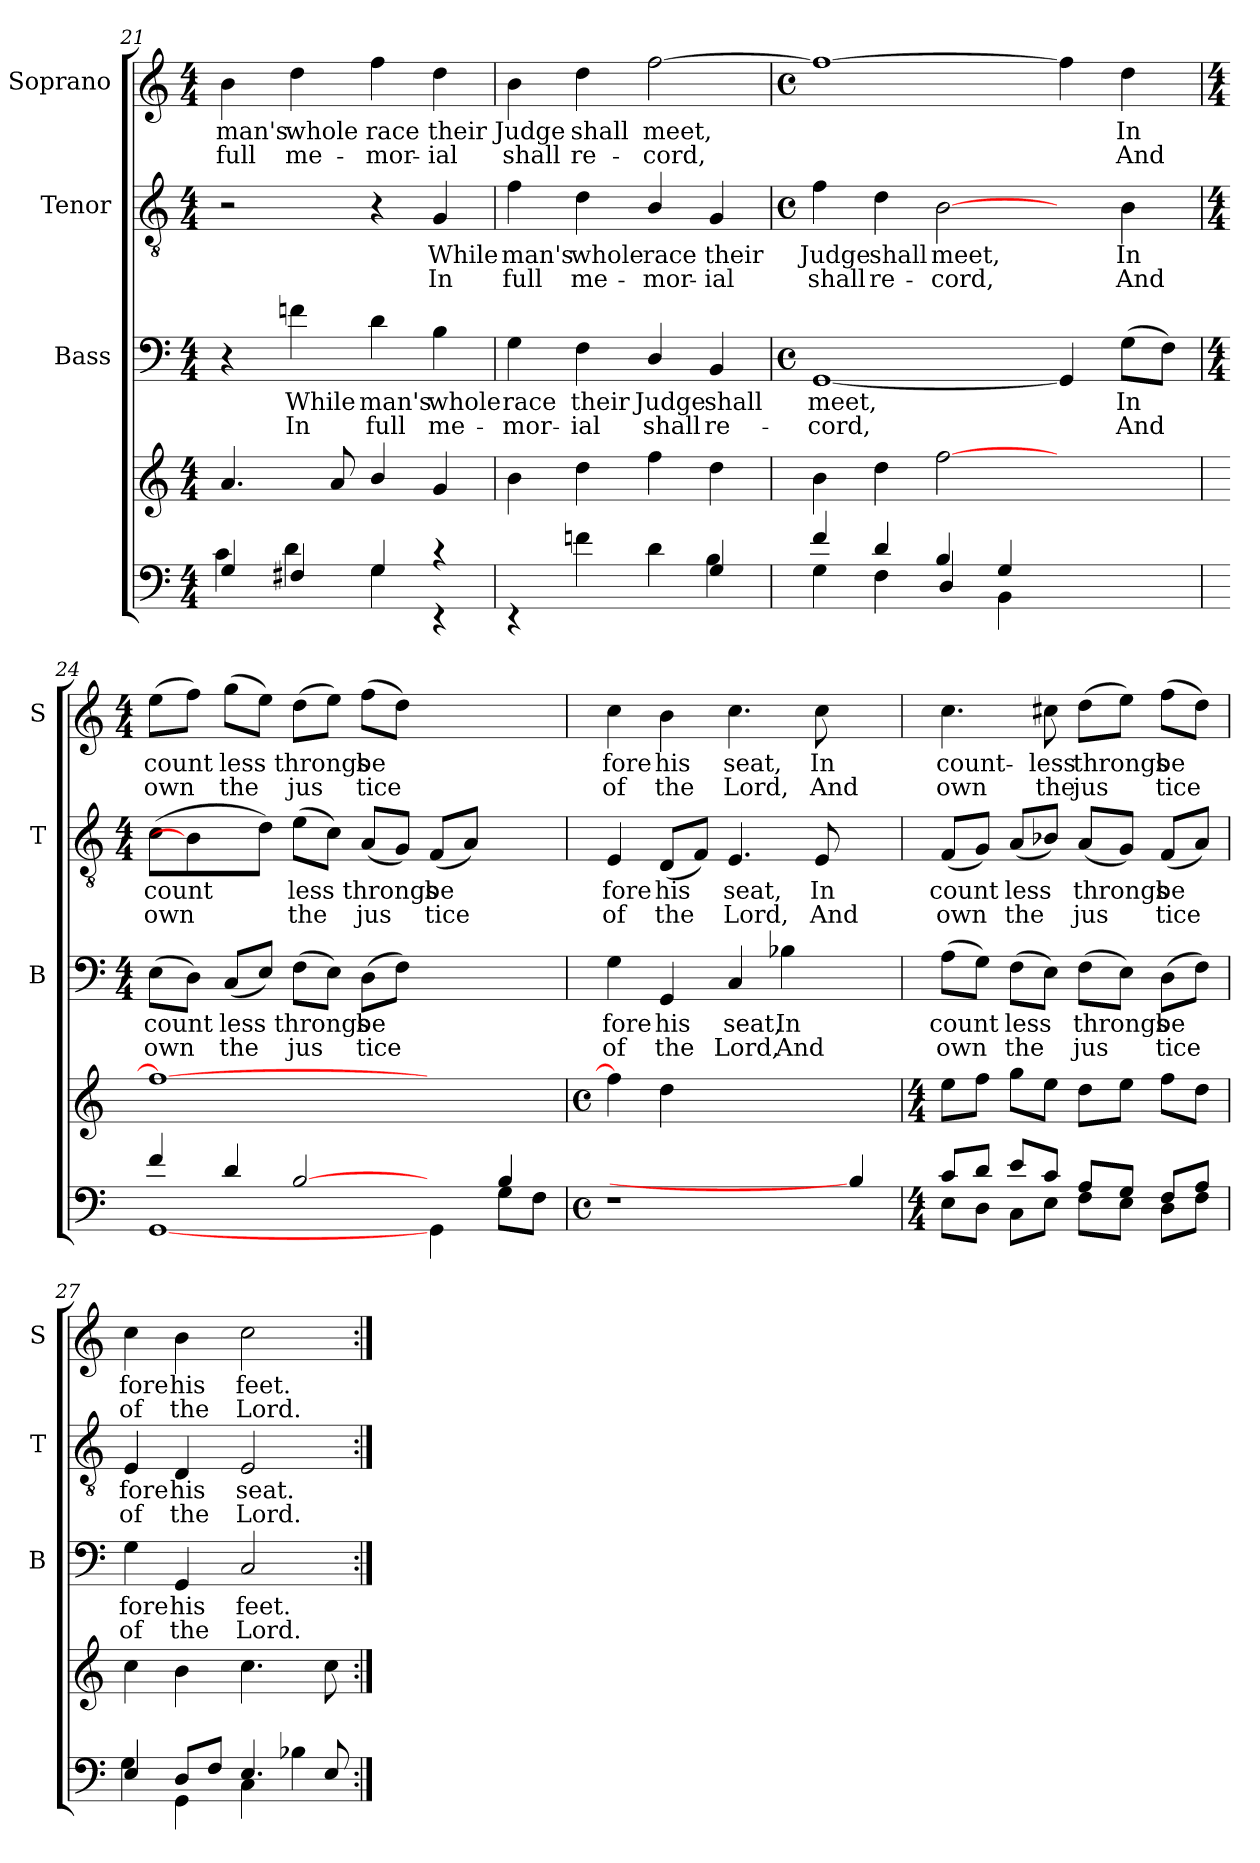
**kern	**kern	**kern	**text	**text	**kern	**text	**text	**kern	**text	**text
*part5	*part4	*part3	*part3	*part3	*part2	*part2	*part2	*part1	*part1	*part1
*staff5	*staff4	*staff3	*staff3	*staff3	*staff2	*staff2	*staff2	*staff1	*staff1	*staff1
*	*	*I"Bass	*	*	*I"Tenor	*	*	*I"Soprano	*	*
*	*	*I'B	*	*	*I'T	*	*	*I'S	*	*
!!LO:LB:g=z
*clefF4	*clefG2	*clefF4	*	*	*clefGv2	*	*	*clefG2	*	*
*k[]	*k[]	*k[]	*	*	*k[]	*	*	*k[]	*	*
*C:	*C:	*C:	*	*	*C:	*	*	*C:	*	*
*M4/4	*M4/4	*M4/4	*	*	*M4/4	*	*	*M4/4	*	*
=21	=21	=21	=21	=21	=21	=21	=21	=21	=21	=21
*^	*	*	*	*	*	*	*	*	*	*
!	!	!	!	!	!	!	!	!	!	!LO:LY:b	!LO:LY:b
4G/	4c\	4.a/	4r	.	.	2r	.	.	4b\	man's	full
!	!	!	!	!LO:LY:b	!LO:LY:b	!	!	!	!	!LO:LY:b	!LO:LY:b
4F#X/	4d\	.	4fni\	While	In	.	.	.	4dd\	whole	me-
.	.	8a/	.	.	.	.	.	.	.	.	.
!	!	!	!	!LO:LY:b	!LO:LY:b	!	!	!	!	!LO:LY:b	!LO:LY:b
4G/	4G\	4b/	4d\	man's	full	4r	.	.	4ff\	race	-mor-
!	!	!	!	!LO:LY:b	!LO:LY:b	!	!LO:LY:b	!LO:LY:b	!	!LO:LY:b	!LO:LY:b
4rc	4rEE	4g/	4B\	whole	me-	4G/	While	In	4dd\	their	-ial
=22	=22	=22	=22	=22	=22	=22	=22	=22	=22	=22	=22
!	!	!	!	!LO:LY:b	!LO:LY:b	!	!LO:LY:b	!LO:LY:b	!	!LO:LY:b	!LO:LY:b
2ryy	4rEE	4b\	4G\	race	-mor-	4f\	man's	full	4b\	Judge	shall
!	!	!	!	!LO:LY:b	!LO:LY:b	!	!LO:LY:b	!LO:LY:b	!	!LO:LY:b	!LO:LY:b
.	4fni\	4dd\	4F\	their	-ial	4d\	whole	me-	4dd\	shall	re-
!	!	!	!	!LO:LY:b	!LO:LY:b	!	!LO:LY:b	!LO:LY:b	!	!LO:LY:b	!LO:LY:b
4ryy	4d\	4ff\	4D/	Judge	shall	4B/	race	-mor-	[2ff\	meet,	-cord,
!	!	!	!	!LO:LY:b	!LO:LY:b	!	!LO:LY:b	!LO:LY:b	!	!	!
4G/	4B\	4dd\	4BB/	shall	re-	4G/	their	-ial	.	.	.
=23	=23	=23	=23	=23	=23	=23	=23	=23	=23	=23	=23
*	*	*	*M4/4	*	*	*M4/4	*	*	*M4/4	*	*
*	*	*	*met(c)	*	*	*met(c)	*	*	*met(c)	*	*
!	!	!	!	!LO:LY:b	!LO:LY:b	!	!LO:LY:b	!LO:LY:b	!	!	!
4f/	4G\	4b\	[1GG	meet,	-cord,	4f\	Judge	shall	1ff_	.	.
!	!	!	!	!	!	!	!LO:LY:b	!LO:LY:b	!	!	!
4d/	4F\	4dd\	.	.	.	4d\	shall	re-	.	.	.
!	!	!	!	!	!	!	!LO:LY:b	!LO:LY:b	!	!	!
4B/	4D/	[2ff\	.	.	.	[2B\	meet,	-cord,	.	.	.
4G/	4BB\	.	.	.	.	.	.	.	.	.	.
2ryy	2ryy	2ryy	4GG/]	.	.	4ryy	.	.	4ff\]	.	.
!	!	!	!	!LO:LY:b	!LO:LY:b	!	!LO:LY:b	!LO:LY:b	!	!LO:LY:b	!LO:LY:b
.	.	.	(>8G\L	In	And	4B\	In	And	4dd\	In	And
.	.	.	8F\J)	.	.	.	.	.	.	.	.
!!LO:PB:g=z
=24	=24	=24	=24	=24	=24	=24	=24	=24	=24	=24	=24
*	*	*	*M4/4	*	*	*M4/4	*	*	*M4/4	*	*
!	!	!	!	!LO:LY:b	!LO:LY:b	!	!LO:LY:b	!LO:LY:b	!	!LO:LY:b	!LO:LY:b
4f/	[<1GG	1ff_	(>8E\L	count­	own	(>8c\L	count­	own	(>8ee\L	count­	own
.	.	.	8D\J)	.	.	4B\]	.	.	8ff\J)	.	.
!	!	!	!	!LO:LY:b	!LO:LY:b	!	!	!	!	!LO:LY:b	!LO:LY:b
4d/	.	.	(<8C/L	less	the	.	.	.	(>8gg\L	less	the
.	.	.	8E/J)	.	.	8d\J)	.	.	8ee\J)	.	.
!	!	!	!	!LO:LY:b	!LO:LY:b	!	!LO:LY:b	!LO:LY:b	!	!LO:LY:b	!LO:LY:b
[2B/	.	.	(>8F\L	throngs	jus­	(>8e\L	less	the	(>8dd\L	throngs	jus­
.	.	.	8E\J)	.	.	8c\J)	.	.	8ee\J)	.	.
!	!	!	!	!LO:LY:b	!LO:LY:b	!	!LO:LY:b	!LO:LY:b	!	!LO:LY:b	!LO:LY:b
.	.	.	(>8D\L	be­	tice	(<8A/L	throngs	jus­	(>8ff\L	be­	tice
.	.	.	8F\J)	.	.	8G/J)	.	.	8dd\J)	.	.
!	!	!	!	!	!	!	!LO:LY:b	!LO:LY:b	!	!	!
4ryy	4GG\	2ryy	2ryy	.	.	(<8F/L	be­	tice	2ryy	.	.
.	.	.	.	.	.	8A/J)	.	.	.	.	.
4B/	8G\L	.	.	.	.	4ryy	.	.	.	.	.
.	8F\J	.	.	.	.	.	.	.	.	.	.
*v	*v	*	*	*	*	*	*	*	*	*	*
=25	=25	=25	=25	=25	=25	=25	=25	=25	=25	=25
*M4/4	*M4/4	*	*	*	*	*	*	*	*	*
*met(c)	*met(c)	*	*	*	*	*	*	*	*	*
*^	*	*	*	*	*	*	*	*	*	*
!	!	!	!	!LO:LY:b	!LO:LY:b	!	!LO:LY:b	!LO:LY:b	!	!LO:LY:b	!LO:LY:b
*v	*v	*	*	*	*	*	*	*	*	*	*
1r	4ff\]	4G\	fore	of	4E/	fore	of	4cc\	fore	of
!	!	!	!LO:LY:b	!LO:LY:b	!	!LO:LY:b	!LO:LY:b	!	!LO:LY:b	!LO:LY:b
.	4dd\	4GG/	his	the	(<8D/L	his	the	4b\	his	the
.	.	.	.	.	8F/J)	.	.	.	.	.
!	!	!	!LO:LY:b	!LO:LY:b	!	!LO:LY:b	!LO:LY:b	!	!LO:LY:b	!LO:LY:b
.	2.ryy	4C/	seat,	Lord,	4.E/	seat,	Lord,	4.cc\	seat,	Lord,
!	!	!	!LO:LY:b	!LO:LY:b	!	!	!	!	!	!
.	.	4B-X\	In	And	.	.	.	.	.	.
!	!	!	!	!	!	!LO:LY:b	!LO:LY:b	!	!LO:LY:b	!LO:LY:b
.	.	.	.	.	8E/	In	And	8cc\	In	And
4B/]	.	4ryy	.	.	4ryy	.	.	4ryy	.	.
=26	=26	=26	=26	=26	=26	=26	=26	=26	=26	=26
*M4/4	*M4/4	*	*	*	*	*	*	*	*	*
*^	*	*	*	*	*	*	*	*	*	*
!	!	!	!	!LO:LY:b	!LO:LY:b	!	!LO:LY:b	!LO:LY:b	!	!LO:LY:b	!LO:LY:b
8c/L	8E\L	8ee\L	(>8A\L	count­	own	(<8F/L	count­	own	4.cc\	count-	own
8d/J	8D\J	8ff\J	8G\J)	.	.	8G/J)	.	.	.	.	.
!	!	!	!	!LO:LY:b	!LO:LY:b	!	!LO:LY:b	!LO:LY:b	!	!	!
8e/L	8C\L	8gg\L	(>8F\L	less	the	(<8A/L	less	the	.	.	.
!	!	!	!	!	!	!	!	!	!	!LO:LY:b	!LO:LY:b
8c/J	8E\J	8ee\J	8E\J)	.	.	8B-X/J)	.	.	8cc#X\	-less	the
!	!	!	!	!LO:LY:b	!LO:LY:b	!	!LO:LY:b	!LO:LY:b	!	!LO:LY:b	!LO:LY:b
8A/L	8F\L	8dd\L	(>8F\L	throngs	jus	(<8A/L	throngs	jus	(>8dd\L	throngs	jus
8G/J	8E\J	8ee\J	8E\J)	.	.	8G/J)	.	.	8ee\J)	.	.
!	!	!	!	!LO:LY:b	!LO:LY:b	!	!LO:LY:b	!LO:LY:b	!	!LO:LY:b	!LO:LY:b
8F/L	8D\L	8ff\L	(>8D\L	be­	tice	(<8F/L	be­	tice	(>8ff\L	be­	tice
8A/J	8F\J	8dd\J	8F\J)	.	.	8A/J)	.	.	8dd\J)	.	.
=27	=27	=27	=27	=27	=27	=27	=27	=27	=27	=27	=27
!	!	!	!	!LO:LY:b	!LO:LY:b	!	!LO:LY:b	!LO:LY:b	!	!LO:LY:b	!LO:LY:b
4E/	4G\	4cc\	4G\	fore	of	4E/	fore	of	4cc\	fore	of
!	!	!	!	!LO:LY:b	!LO:LY:b	!	!LO:LY:b	!LO:LY:b	!	!LO:LY:b	!LO:LY:b
8D/L	4GG\	4b\	4GG/	his	the	4D/	his	the	4b\	his	the
8F/J	.	.	.	.	.	.	.	.	.	.	.
!	!	!	!	!LO:LY:b	!LO:LY:b	!	!LO:LY:b	!LO:LY:b	!	!LO:LY:b	!LO:LY:b
4.E/	4C\	4.cc\	2C/	feet.	Lord.	2E/	seat.	Lord.	2cc\	feet.	Lord.
.	4B-X\	.	.	.	.	.	.	.	.	.	.
8E/	.	8cc\	.	.	.	.	.	.	.	.	.
*v	*v	*	*	*	*	*	*	*	*	*	*
=:|!	=:|!	=:|!	=:|!	=:|!	=:|!	=:|!	=:|!	=:|!	=:|!	=:|!
*-	*-	*-	*-	*-	*-	*-	*-	*-	*-	*-
